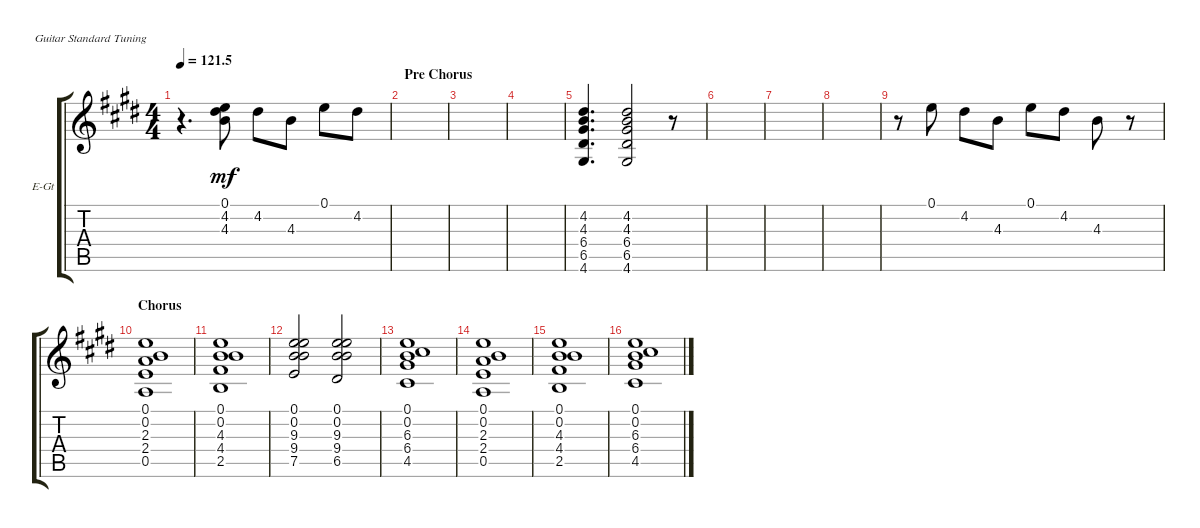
\defaultSystemsLayout 4
\bracketExtendMode groupsimilarinstruments
\firstSystemTrackNameOrientation horizontal
\otherSystemsTrackNameOrientation horizontal
\track ("Electric Guitar" "E-Gt") {solo instrument overdrivenguitar}
\staff {score tabs}
\tuning (E4 B3 G3 D3 A2 E2)
\ts (4 4)
\tempo
121.5
\accidentals auto
\clef g2
\ottava regular
\simile none
\ks e
r.4{d dy mf} (4.3 4.2 0.1).8 4.2.8 4.3.8 0.1.8 4.2.8 |
\section ("" "Pre Chorus")
|
|
|
(4.6 6.5 6.4 4.3 4.2).4{d} (4.6 6.5 6.4 4.3 4.2).2 r.8 |
|
|
|
r.8 0.1.8 4.2.8 4.3.8 0.1.8 4.2.8 4.3.8 r.8 |
\section ("" "Chorus")
(2.4 0.5 2.3 0.2 0.1).1 |
(2.5 4.4 4.3 0.2 0.1).1 |
(7.5 9.4 9.3 0.2 0.1).2 (6.5 9.4 9.3 0.2 0.1).2 |
(4.5 6.4 6.3 0.2 0.1).1 |
(2.4 0.5 2.3 0.2 0.1).1 |
(2.5 4.4 4.3 0.2 0.1).1 |
(4.5 6.4 6.3 0.2 0.1).1
